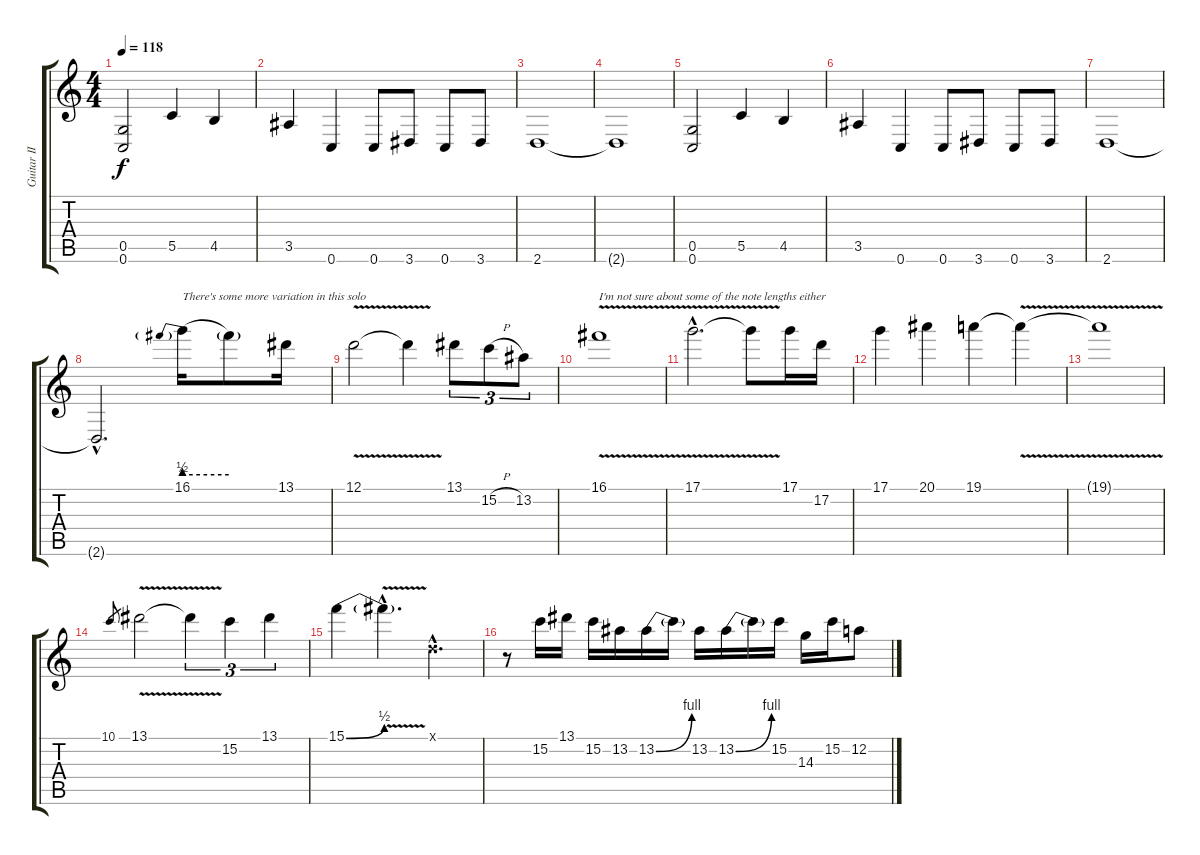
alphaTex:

\track ("Guitar II" "Guitar II") {instrument distortionguitar}
\staff {score tabs}
\tuning (D4 A3 F3 C3 G2 C2) {hide}
\ts (4 4)
\tempo 118
\clef g2
\ks c
(0.5 0.6).2{dy f volume 14 balance 8 instrument distortionguitar} 5.5.4 4.5.4 |
3.5.4 0.6.4 0.6.8 3.6.8 0.6.8 3.6.8 |
2.6.1 |
2.6{t}.1 |
(0.5 0.6).2 5.5.4 4.5.4 |
3.5.4 0.6.4 0.6.8 3.6.8 0.6.8 3.6.8 |
2.6.1 |
2.6{hac t}.2{d} 16.1{be (prebend 0 2 60 2)}.16{txt "There's some more variation in this solo"} 16.1{be (hold 0 0 60 0) t}.8 13.1.16 |
12.1{v}.2 12.1{t}.4 13.1.8{tu (3 2)} 15.2{h}.8{tu (3 2)} 13.2.8{tu (3 2)} |
16.1{v}.1{txt "I'm not sure about some of the note lengths either"} |
17.1{v hac}.2{d} 17.1{t}.8 17.1.16 17.2.16 |
17.1.4 20.1.4 19.1.4 19.1{v t}.4 |
19.1{t}.1 |
10.1.8{gr} 13.1{v}.2 13.1{t}.4{tu (3 2)} 15.2.4{tu (3 2)} 13.1.4{tu (3 2)} |
15.1{be (bend 0 0 60 2)}.4 15.1{v hac t}.4{d} 0.1{hac x}.4{d} |
r.8 15.2.16 13.1.16 15.2.16 13.2.16 13.2{be (bend 0 0 60 4)}.16 13.2{t}.16 13.2.16 13.2{be (bend 0 0 60 4)}.16 13.2{t}.16 15.2.16 14.3.16 15.2.16 12.2.8
